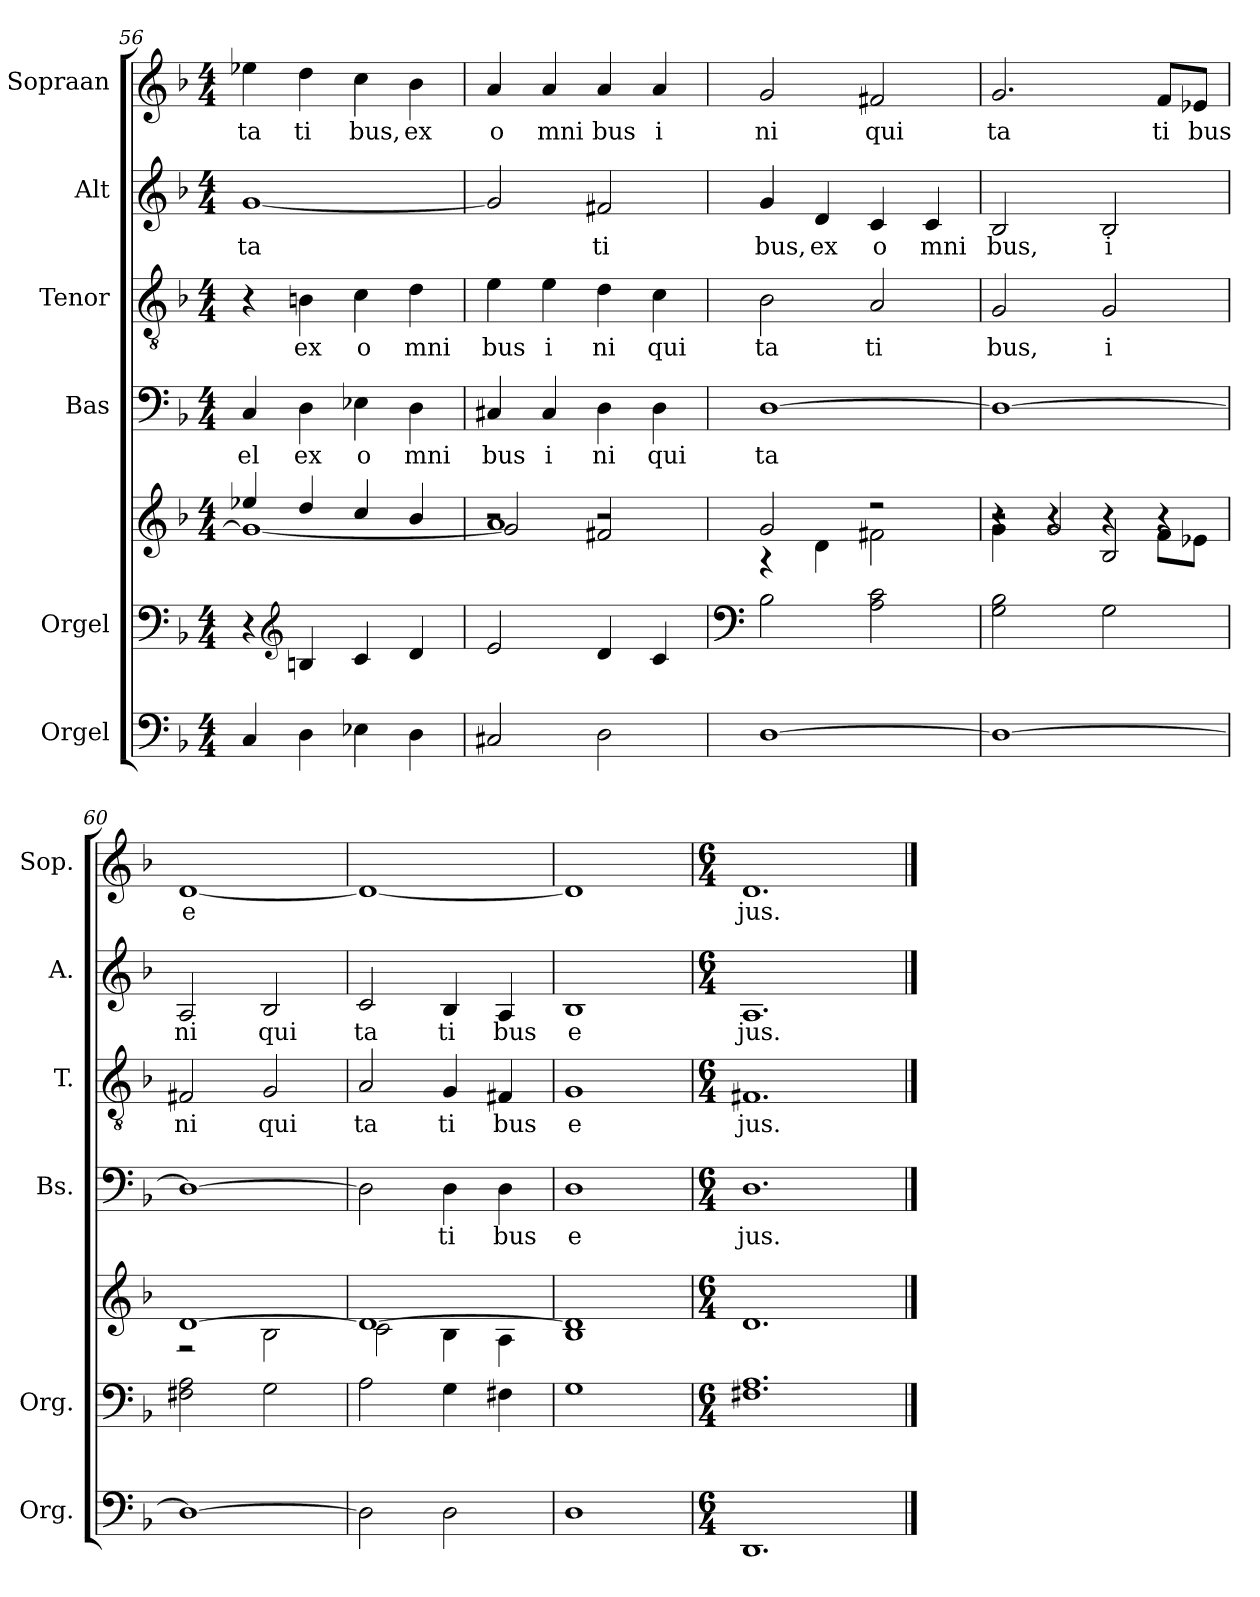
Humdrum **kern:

**kern	**kern	**kern	**kern	**text	**kern	**text	**kern	**text	**kern	**text
*part6	*part5	*part5	*part4	*part4	*part3	*part3	*part2	*part2	*part1	*part1
*staff7	*staff6	*staff5	*staff4	*staff4	*staff3	*staff3	*staff2	*staff2	*staff1	*staff1
*I"Orgel	*I"Orgel	*	*I"Bas	*	*I"Tenor	*	*I"Alt	*	*I"Sopraan	*
*I'Org.	*I'Org.	*	*I'Bs.	*	*I'T.	*	*I'A.	*	*I'Sop.	*
*clefF4	*clefF4	*clefG2	*clefF4	*	*clefGv2	*	*clefG2	*	*clefG2	*
*k[b-]	*k[b-]	*k[b-]	*k[b-]	*	*k[b-]	*	*k[b-]	*	*k[b-]	*
*M4/4	*M4/4	*M4/4	*M4/4	*	*M4/4	*	*M4/4	*	*M4/4	*
=56	=56	=56	=56	=56	=56	=56	=56	=56	=56	=56
*	*	*^	*	*	*	*	*	*	*	*
!	!	!	!	!	!LO:LY:b	!	!	!	!LO:LY:b	!	!LO:LY:b
4C/	4r	4ee-X/	1g_	4C/	el	4r	.	[1g	ta	4ee-X\	ta
*	*clefG2	*	*	*	*	*	*	*	*	*	*
!	!	!	!	!	!LO:LY:b	!	!LO:LY:b	!	!	!	!LO:LY:b
4D\	4Bn/	4dd/	.	4D\	ex	4Bn\	ex	.	.	4dd\	ti
!	!	!	!	!	!LO:LY:b	!	!LO:LY:b	!	!	!	!LO:LY:b
4E-X\	4c/	4cc/	.	4E-X\	o	4c\	o	.	.	4cc\	bus,
!	!	!	!	!	!LO:LY:b	!	!LO:LY:b	!	!	!	!LO:LY:b
4D\	4d/	4b-/	.	4D\	mni	4d\	mni	.	.	4b-\	ex
=57	=57	=57	=57	=57	=57	=57	=57	=57	=57	=57	=57
*	*	*	*^	*	*	*	*	*	*	*	*
!	!	!	!	!	!	!LO:LY:b	!	!LO:LY:b	!	!	!	!LO:LY:b
2C#X/	2e/	2r	1a	2g/]	4C#X/	bus	4e\	bus	2g/]	.	4a/	o
!	!	!	!	!	!	!LO:LY:b	!	!LO:LY:b	!	!	!	!LO:LY:b
.	.	.	.	.	4C#/	i	4e\	i	.	.	4a/	mni
!	!	!	!	!	!	!LO:LY:b	!	!LO:LY:b	!	!LO:LY:b	!	!LO:LY:b
2D\	4d/	2f#X/	.	2r	4D\	ni	4d\	ni	2f#X/	ti	4a/	bus
!	!	!	!	!	!	!LO:LY:b	!	!LO:LY:b	!	!	!	!LO:LY:b
.	4c/	.	.	.	4D\	qui	4c\	qui	.	.	4a/	i
*	*	*v	*v	*v	*	*	*	*	*	*	*	*
=58	=58	=58	=58	=58	=58	=58	=58	=58	=58	=58
*	*clefF4	*	*	*	*	*	*	*	*	*
*	*	*^	*	*	*	*	*	*	*	*
!	!	!	!	!	!LO:LY:b	!	!LO:LY:b	!	!LO:LY:b	!	!LO:LY:b
[1D	2B-\	2g/	4r	[1D	ta	2B-\	ta	4g/	bus,	2g/	ni
!	!	!	!	!	!	!	!	!	!LO:LY:b	!	!
.	.	.	4d\	.	.	.	.	4d/	ex	.	.
!	!	!	!	!	!	!	!LO:LY:b	!	!LO:LY:b	!	!LO:LY:b
.	2A\ 2c\	2r	2f#X\	.	.	2A/	ti	4c/	o	2f#X/	qui
!	!	!	!	!	!	!	!	!	!LO:LY:b	!	!
.	.	.	.	.	.	.	.	4c/	mni	.	.
=59	=59	=59	=59	=59	=59	=59	=59	=59	=59	=59	=59
*	*	*	*^	*	*	*	*	*	*	*	*
!	!	!	!	!	!	!	!	!LO:LY:b	!	!LO:LY:b	!	!LO:LY:b
1D_	2G\ 2B-\	4r	4g\	2r	1D_	.	2G/	bus,	2B-/	bus,	2.g/	ta
.	.	2g/	4r	.	.	.	.	.	.	.	.	.
!	!	!	!	!	!	!	!	!LO:LY:b	!	!LO:LY:b	!	!
.	2G\	.	4r	2B-/	.	.	2G/	i	2B-/	i	.	.
!	!	!	!	!	!	!	!	!	!	!	!	!LO:LY:b
.	.	4r	8f\L	.	.	.	.	.	.	.	8f/L	ti
!	!	!	!	!	!	!	!	!	!	!	!	!LO:LY:b
.	.	.	8e-X\J	.	.	.	.	.	.	.	8e-X/J	bus
*	*	*	*v	*v	*	*	*	*	*	*	*	*
=60	=60	=60	=60	=60	=60	=60	=60	=60	=60	=60	=60
!	!	!	!	!	!	!	!LO:LY:b	!	!LO:LY:b	!	!LO:LY:b
1D_	2F#X\ 2A\	[1d	2r	1D_	.	2F#X/	ni	2A/	ni	[1d	e
!	!	!	!	!	!	!	!LO:LY:b	!	!LO:LY:b	!	!
.	2G\	.	2B-\	.	.	2G/	qui	2B-/	qui	.	.
!!LO:PB:g=z
=61	=61	=61	=61	=61	=61	=61	=61	=61	=61	=61	=61
!	!	!	!	!	!	!	!LO:LY:b	!	!LO:LY:b	!	!
2D\]	2A\	1d_	2c\	2D\]	.	2A/	ta	2c/	ta	1d_	.
!	!	!	!	!	!LO:LY:b	!	!LO:LY:b	!	!LO:LY:b	!	!
2D\	4G\	.	4B-\	4D\	ti	4G/	ti	4B-/	ti	.	.
!	!	!	!	!	!LO:LY:b	!	!LO:LY:b	!	!LO:LY:b	!	!
.	4F#X\	.	4A\	4D\	bus	4F#X/	bus	4A/	bus	.	.
=62	=62	=62	=62	=62	=62	=62	=62	=62	=62	=62	=62
!	!	!	!	!	!LO:LY:b	!	!LO:LY:b	!	!LO:LY:b	!	!
1D	1G	1d]	1B-	1D	e	1G	e	1B-	e	1d]	.
*	*	*v	*v	*	*	*	*	*	*	*	*
=63	=63	=63	=63	=63	=63	=63	=63	=63	=63	=63
*M6/4	*M6/4	*M6/4	*M6/4	*	*M6/4	*	*M6/4	*	*M6/4	*
*	*	*^	*	*	*	*	*	*	*	*
!	!	!	!	!	!LO:LY:b	!	!LO:LY:b	!	!LO:LY:b	!	!LO:LY:b
*	*	*v	*v	*	*	*	*	*	*	*	*
1.DD	1.F#X 1.A	1.d	1.D	jus.	1.F#X	jus.	1.A	jus.	1.d	jus.
==	==	==	==	==	==	==	==	==	==	==
*-	*-	*-	*-	*-	*-	*-	*-	*-	*-	*-
